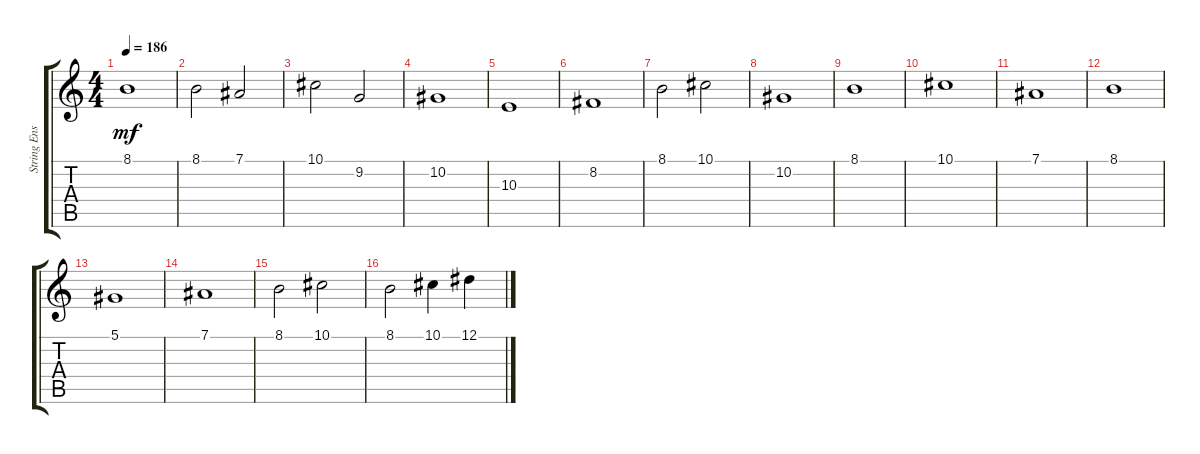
\track ("String Ensemble" "String Ens") {instrument stringensemble1}
\staff {score tabs}
\tuning (Eb4 Bb3 Gb3 Db3 Ab2 Eb2) {hide}
\ts (4 4)
\tempo 186
\clef g2
\ks c
8.1.1{dy mf} |
8.1.2 7.1.2 |
10.1.2 9.2.2 |
10.2.1 |
10.3.1 |
8.2.1 |
8.1.2 10.1.2 |
10.2.1 |
8.1.1 |
10.1.1 |
7.1.1 |
8.1.1 |
5.1.1 |
7.1.1 |
8.1.2 10.1.2 |
8.1.2 10.1.4 12.1.4
